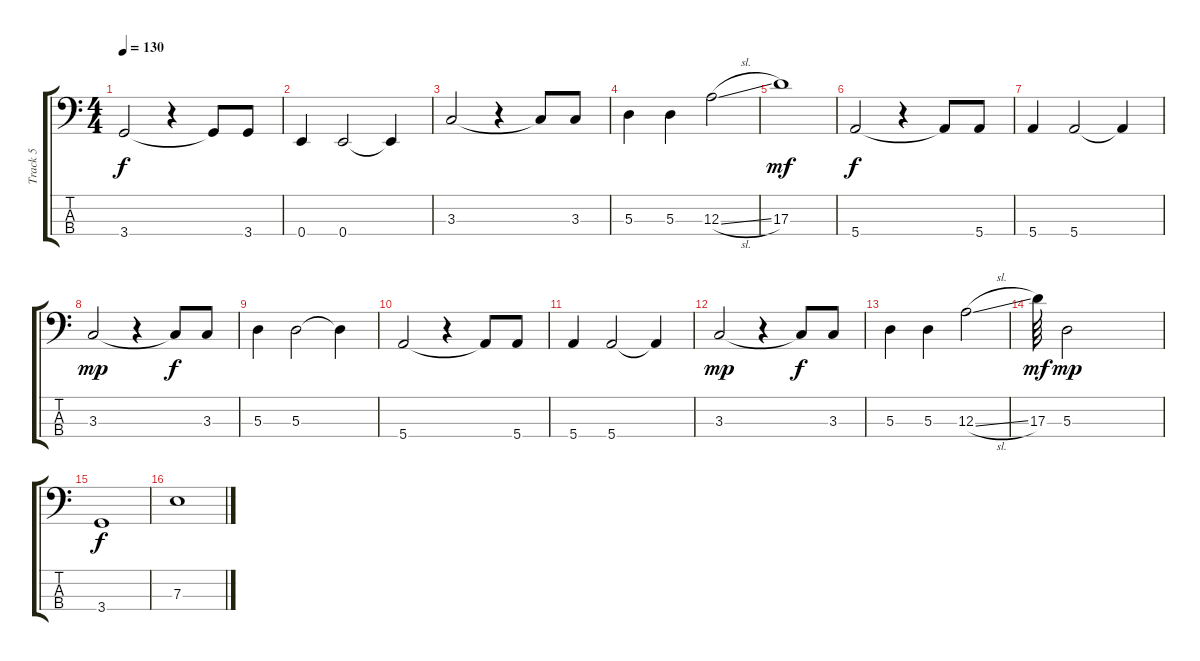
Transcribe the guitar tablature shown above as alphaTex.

\track ("Track 5" "Track 5") {instrument electricbassfinger}
\staff {score tabs}
\tuning (G2 D2 A1 E1) {hide}
\ts (4 4)
\tempo 130
\clef f4
\ks c
3.4.2{dy f} r.4 3.4{t}.8 3.4.8 |
0.4.4 0.4.2 0.4{t}.4 |
3.3.2 r.4 3.3{t}.8 3.3.8 |
5.3.4 5.3.4 12.3{sl}.2 |
17.3.1{dy mf} |
5.4.2{dy f} r.4 5.4{t}.8 5.4.8 |
5.4.4 5.4.2 5.4{t}.4 |
3.3.2{dy mp} r.4 3.3{t}.8{dy f} 3.3.8 |
5.3.4 5.3.2 5.3{t}.4 |
5.4.2 r.4 5.4{t}.8 5.4.8 |
5.4.4 5.4.2 5.4{t}.4 |
3.3.2{dy mp} r.4 3.3{t}.8{dy f} 3.3.8 |
5.3.4 5.3.4 12.3{sl}.2 |
17.3.64{dy mf} 5.3.2{dy mp} |
3.4.1{dy f} |
7.3.1
